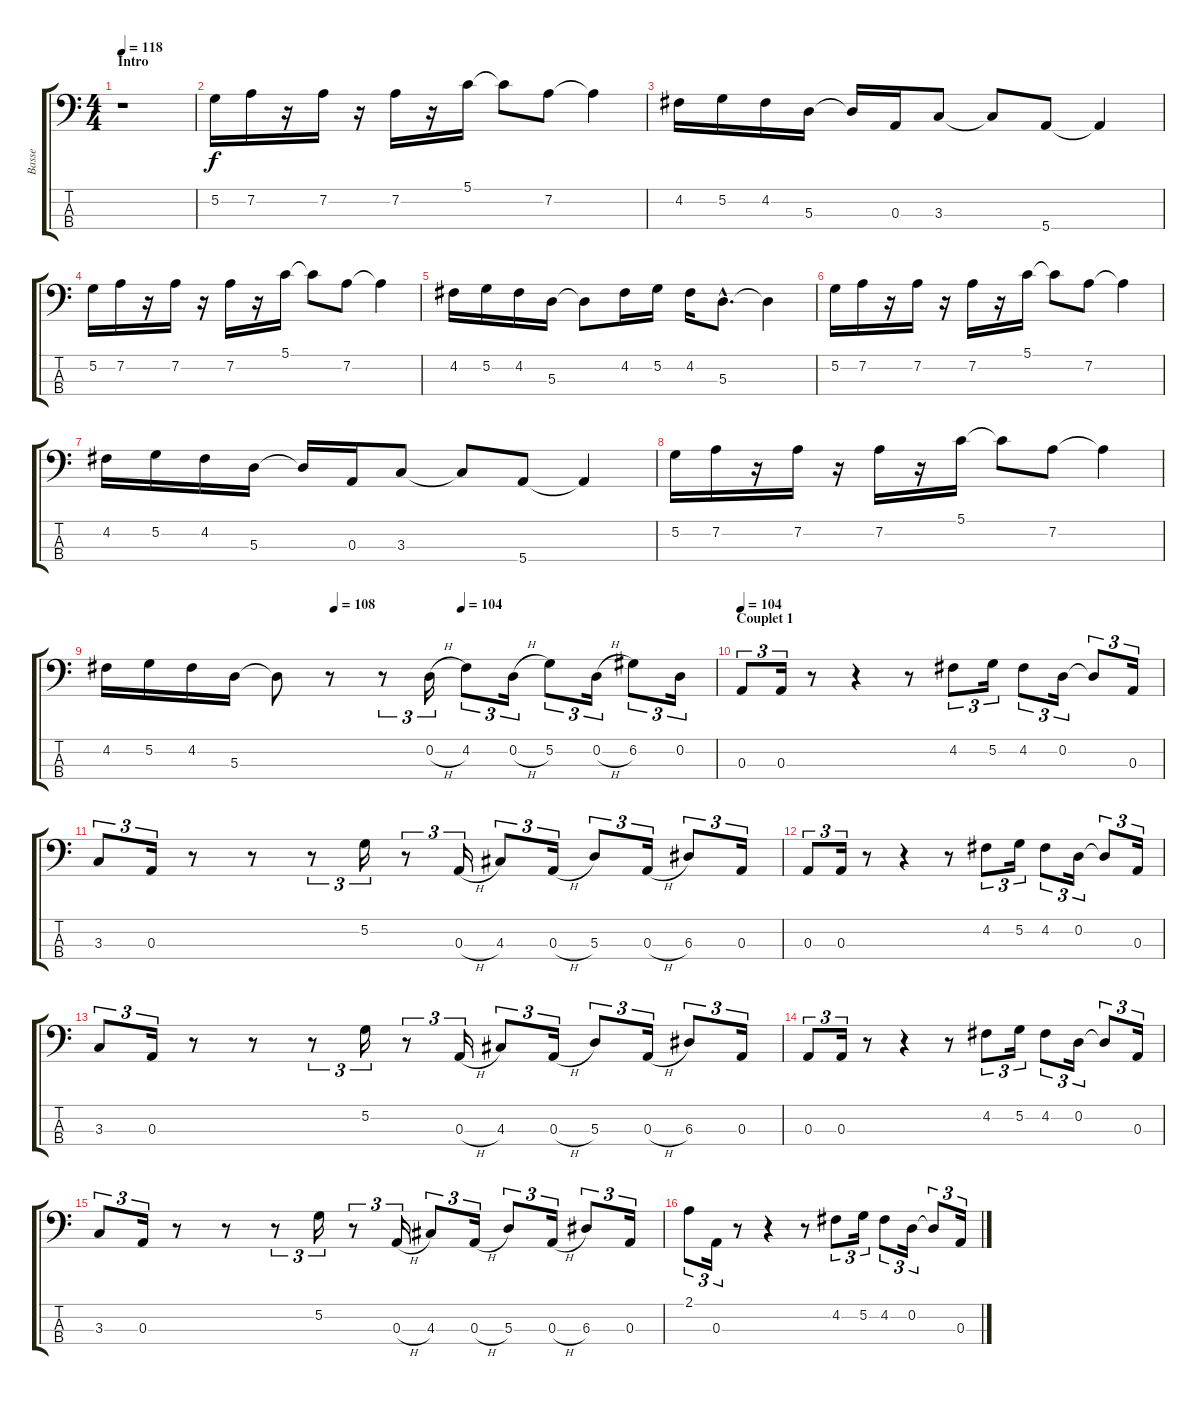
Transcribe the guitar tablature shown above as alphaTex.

\track ("Basse" "Basse") {instrument fretlessbass}
\staff {score tabs}
\tuning (G2 D2 A1 E1) {hide}
\ts (4 4)
\section ("" "Intro")
\tempo 118
\clef f4
\ks c
r.1{dy f instrument fretlessbass} |
5.2.16 7.2.16 r.16 7.2.16 r.16 7.2.16 r.16 5.1.16 5.1{t}.8 7.2.8 7.2{t}.4 |
4.2.16 5.2.16 4.2.16 5.3.16 5.3{t}.16 0.3.16 3.3.8 3.3{t}.8 5.4.8 5.4{t}.4 |
5.2.16 7.2.16 r.16 7.2.16 r.16 7.2.16 r.16 5.1.16 5.1{t}.8 7.2.8 7.2{t}.4 |
4.2.16 5.2.16 4.2.16 5.3.16 5.3{t}.8 4.2.16 5.2.16 4.2.16 5.3{hac}.8{d} 5.3{t}.4 |
5.2.16 7.2.16 r.16 7.2.16 r.16 7.2.16 r.16 5.1.16 5.1{t}.8 7.2.8 7.2{t}.4 |
4.2.16 5.2.16 4.2.16 5.3.16 5.3{t}.16 0.3.16 3.3.8 3.3{t}.8 5.4.8 5.4{t}.4 |
5.2.16 7.2.16 r.16 7.2.16 r.16 7.2.16 r.16 5.1.16 5.1{t}.8 7.2.8 7.2{t}.4 |
\tempo (104 0.5833333333333334)
\tempo (108 0.375)
4.2.16 5.2.16 4.2.16 5.3.16 5.3{t}.8 r.8 r.8{tu (3 2)} 0.2{h}.16{tu (3 2)} 4.2.8{tu (3 2)} 0.2{h}.16{tu (3 2)} 5.2.8{tu (3 2)} 0.2{h}.16{tu (3 2)} 6.2.8{tu (3 2)} 0.2.16{tu (3 2)} |
\section ("" "Couplet 1")
\tempo 104
0.3.8{tu (3 2)} 0.3.16{tu (3 2)} r.8 r.4 r.8 4.2.8{tu (3 2)} 5.2.16{tu (3 2)} 4.2.8{tu (3 2)} 0.2.16{tu (3 2)} 0.2{t}.8{tu (3 2)} 0.3.16{tu (3 2)} |
3.3.8{tu (3 2)} 0.3.16{tu (3 2)} r.8 r.8 r.8{tu (3 2)} 5.2.16{tu (3 2)} r.8{tu (3 2)} 0.3{h}.16{tu (3 2)} 4.3.8{tu (3 2)} 0.3{h}.16{tu (3 2)} 5.3.8{tu (3 2)} 0.3{h}.16{tu (3 2)} 6.3.8{tu (3 2)} 0.3.16{tu (3 2)} |
0.3.8{tu (3 2)} 0.3.16{tu (3 2)} r.8 r.4 r.8 4.2.8{tu (3 2)} 5.2.16{tu (3 2)} 4.2.8{tu (3 2)} 0.2.16{tu (3 2)} 0.2{t}.8{tu (3 2)} 0.3.16{tu (3 2)} |
3.3.8{tu (3 2)} 0.3.16{tu (3 2)} r.8 r.8 r.8{tu (3 2)} 5.2.16{tu (3 2)} r.8{tu (3 2)} 0.3{h}.16{tu (3 2)} 4.3.8{tu (3 2)} 0.3{h}.16{tu (3 2)} 5.3.8{tu (3 2)} 0.3{h}.16{tu (3 2)} 6.3.8{tu (3 2)} 0.3.16{tu (3 2)} |
0.3.8{tu (3 2)} 0.3.16{tu (3 2)} r.8 r.4 r.8 4.2.8{tu (3 2)} 5.2.16{tu (3 2)} 4.2.8{tu (3 2)} 0.2.16{tu (3 2)} 0.2{t}.8{tu (3 2)} 0.3.16{tu (3 2)} |
3.3.8{tu (3 2)} 0.3.16{tu (3 2)} r.8 r.8 r.8{tu (3 2)} 5.2.16{tu (3 2)} r.8{tu (3 2)} 0.3{h}.16{tu (3 2)} 4.3.8{tu (3 2)} 0.3{h}.16{tu (3 2)} 5.3.8{tu (3 2)} 0.3{h}.16{tu (3 2)} 6.3.8{tu (3 2)} 0.3.16{tu (3 2)} |
2.1.8{tu (3 2)} 0.3.16{tu (3 2)} r.8 r.4 r.8 4.2.8{tu (3 2)} 5.2.16{tu (3 2)} 4.2.8{tu (3 2)} 0.2.16{tu (3 2)} 0.2{t}.8{tu (3 2)} 0.3.16{tu (3 2)}
